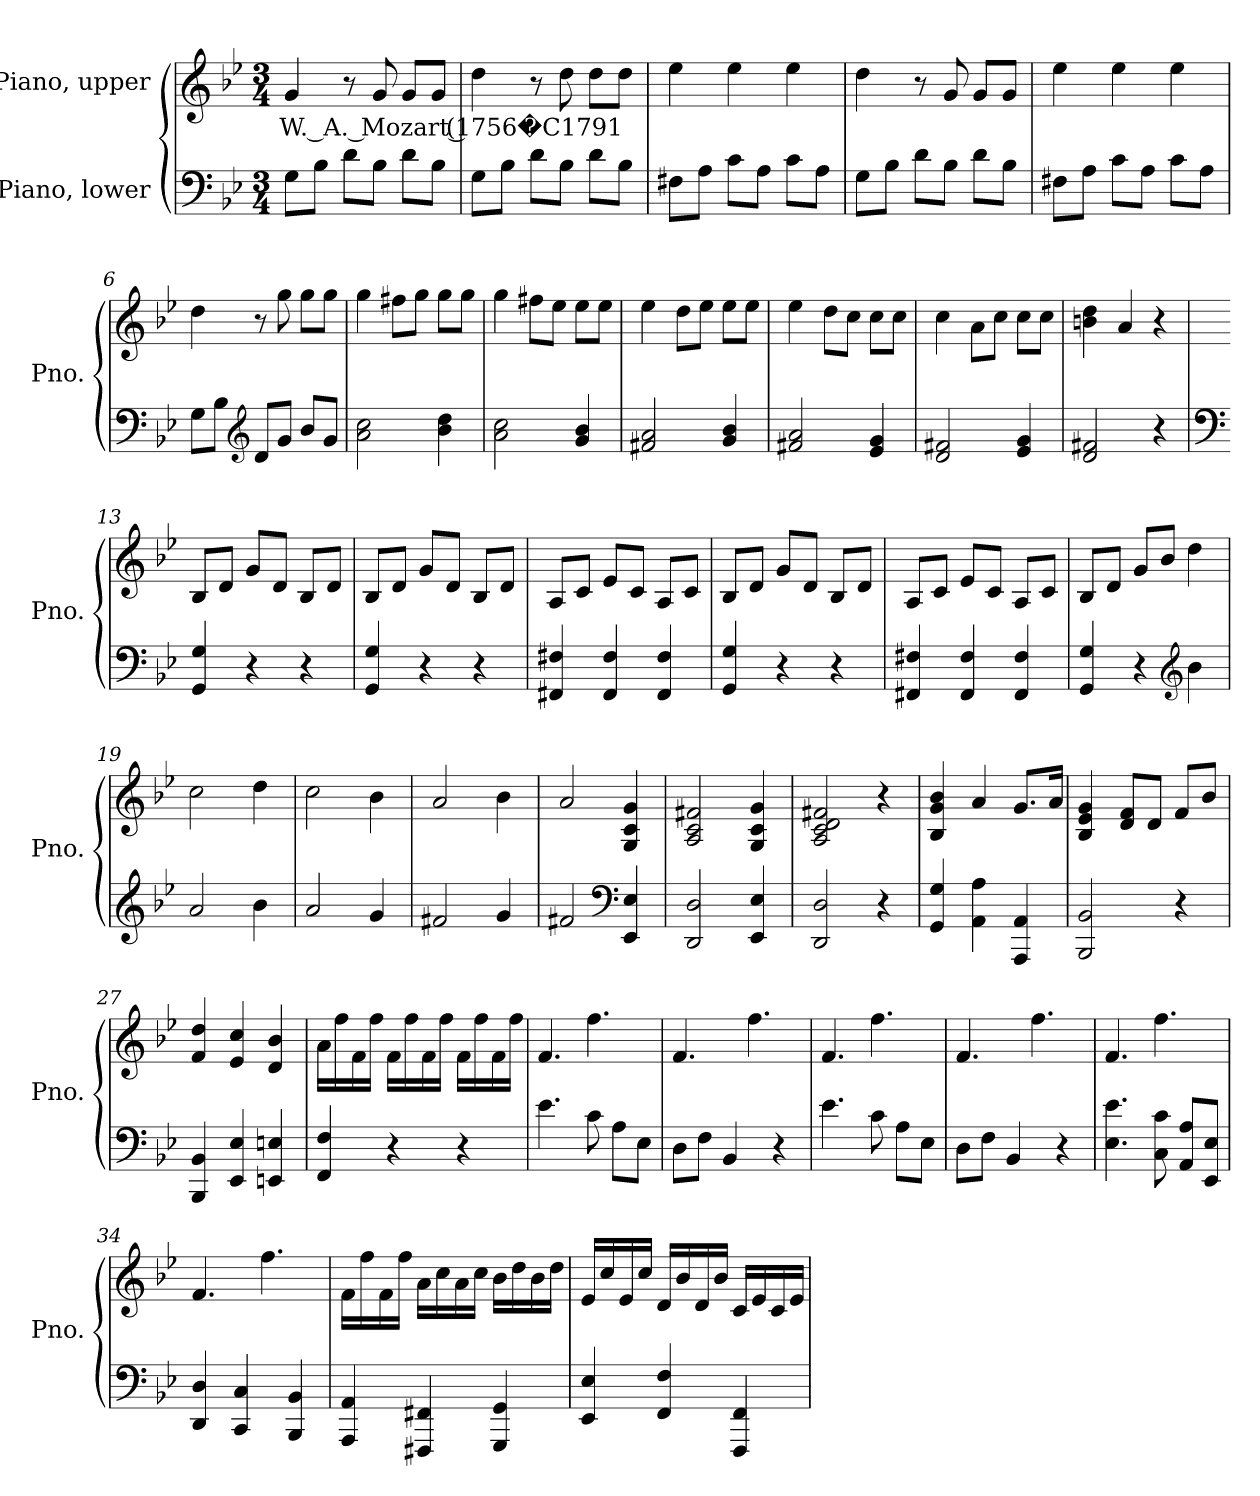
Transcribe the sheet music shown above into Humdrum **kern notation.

**kern	**kern	**text
*part2	*part1	*part1
*staff2	*staff1	*staff1
*I"Piano, lower	*I"Piano, upper	*
*I'Pno.	*I'Pno.	*
*clefF4	*clefG2	*
*k[b-e-]	*k[b-e-]	*
*M3/4	*M3/4	*
*MM120	*MM120	*
=1	=1	=1
!	!	!LO:LY:b
8G\L	4g/	W. A. Mozart (1756�C1791
8B-\J	.	.
8d\L	8r	.
8B-\J	8g/	.
8d\L	8g/L	.
8B-\J	8g/J	.
=2	=2	=2
8G\L	4dd\	.
8B-\J	.	.
8d\L	8r	.
8B-\J	8dd\	.
8d\L	8dd\L	.
8B-\J	8dd\J	.
=3	=3	=3
8F#X\L	4ee-\	.
8A\J	.	.
8c\L	4ee-\	.
8A\J	.	.
8c\L	4ee-\	.
8A\J	.	.
!!LO:LB:g=z
=4	=4	=4
8G\L	4dd\	.
8B-\J	.	.
8d\L	8r	.
8B-\J	8g/	.
8d\L	8g/L	.
8B-\J	8g/J	.
=5	=5	=5
8F#X\L	4ee-\	.
8A\J	.	.
8c\L	4ee-\	.
8A\J	.	.
8c\L	4ee-\	.
8A\J	.	.
=6	=6	=6
8G\L	4dd\	.
8B-\J	.	.
*clefG2	*	*
8d/L	8r	.
8g/J	8gg\	.
8b-/L	8gg\L	.
8g/J	8gg\J	.
=7	=7	=7
2a\ 2cc\	4gg\	.
.	8ff#X\L	.
.	8gg\J	.
4b-\ 4dd\	8gg\L	.
.	8gg\J	.
=8	=8	=8
2a\ 2cc\	4gg\	.
.	8ff#X\L	.
.	8ee-\J	.
4g/ 4b-/	8ee-\L	.
.	8ee-\J	.
=9	=9	=9
2f#X/ 2a/	4ee-\	.
.	8dd\L	.
.	8ee-\J	.
4g/ 4b-/	8ee-\L	.
.	8ee-\J	.
!!LO:LB:g=z
=10	=10	=10
2f#X/ 2a/	4ee-\	.
.	8dd\L	.
.	8cc\J	.
4e-/ 4g/	8cc\L	.
.	8cc\J	.
=11	=11	=11
2d/ 2f#X/	4cc\	.
.	8a\L	.
.	8cc\J	.
4e-/ 4g/	8cc\L	.
.	8cc\J	.
=12	=12	=12
2d/ 2f#X/	4bn\ 4dd\	.
.	4a/	.
4r	4r	.
=13	=13	=13
*clefF4	*	*
4GG/ 4G/	8B-/L	.
.	8d/J	.
4r	8g/L	.
.	8d/J	.
4r	8B-/L	.
.	8d/J	.
=14	=14	=14
4GG/ 4G/	8B-/L	.
.	8d/J	.
4r	8g/L	.
.	8d/J	.
4r	8B-/L	.
.	8d/J	.
=15	=15	=15
4FF#X/ 4F#X/	8A/L	.
.	8c/J	.
4FF#/ 4F#/	8e-/L	.
.	8c/J	.
4FF#/ 4F#/	8A/L	.
.	8c/J	.
!!LO:LB:g=z
=16	=16	=16
4GG/ 4G/	8B-/L	.
.	8d/J	.
4r	8g/L	.
.	8d/J	.
4r	8B-/L	.
.	8d/J	.
=17	=17	=17
4FF#X/ 4F#X/	8A/L	.
.	8c/J	.
4FF#/ 4F#/	8e-/L	.
.	8c/J	.
4FF#/ 4F#/	8A/L	.
.	8c/J	.
=18	=18	=18
4GG/ 4G/	8B-/L	.
.	8d/J	.
4r	8g/L	.
.	8b-/J	.
*clefG2	*	*
4b-\	4dd\	.
=19	=19	=19
2a/	2cc\	.
4b-\	4dd\	.
=20	=20	=20
2a/	2cc\	.
4g/	4b-\	.
=21	=21	=21
2f#X/	2a/	.
4g/	4b-\	.
=22	=22	=22
2f#X/	2a/	.
*clefF4	*	*
4EE-/ 4E-/	4G/ 4c/ 4g/	.
=23	=23	=23
2DD/ 2D/	2A/ 2c/ 2f#X/	.
4EE-/ 4E-/	4G/ 4c/ 4g/	.
!!LO:LB:g=z
=24	=24	=24
2DD/ 2D/	2A/ 2c/ 2d/ 2f#X/	.
4r	4r	.
=25	=25	=25
4GG/ 4G/	4B-/ 4g/ 4b-/	.
4AA\ 4A\	4a/	.
4AAA/ 4AA/	8.g/L	.
.	16a/Jk	.
=26	=26	=26
2BBB-/ 2BB-/	4B-/ 4e-/ 4g/	.
.	8d/ 8f/L	.
.	8d/J	.
4r	8f/L	.
.	8b-/J	.
=27	=27	=27
4BBB-/ 4BB-/	4f/ 4dd/	.
4EE-/ 4E-/	4e-/ 4cc/	.
4EEn/ 4En/	4d/ 4b-/	.
=28	=28	=28
4FF/ 4F/	16a\LL	.
.	16ff\	.
.	16f\	.
.	16ff\JJ	.
4r	16f\LL	.
.	16ff\	.
.	16f\	.
.	16ff\JJ	.
4r	16f\LL	.
.	16ff\	.
.	16f\	.
.	16ff\JJ	.
=29	=29	=29
4.e-\	4.f/	.
8c\	4.ff\	.
8A\L	.	.
8E-\J	.	.
!!LO:LB:g=z
=30	=30	=30
8D\L	4.f/	.
8F\J	.	.
4BB-/	.	.
.	4.ff\	.
4r	.	.
=31	=31	=31
4.e-\	4.f/	.
8c\	4.ff\	.
8A\L	.	.
8E-\J	.	.
=32	=32	=32
8D\L	4.f/	.
8F\J	.	.
4BB-/	.	.
.	4.ff\	.
4r	.	.
=33	=33	=33
4.E-\ 4.e-\	4.f/	.
8C\ 8c\	4.ff\	.
8AA/ 8A/L	.	.
8EE-/ 8E-/J	.	.
=34	=34	=34
4DD/ 4D/	4.f/	.
4CC/ 4C/	.	.
.	4.ff\	.
4BBB-/ 4BB-/	.	.
=35	=35	=35
4AAA/ 4AA/	16f\LL	.
.	16ff\	.
.	16f\	.
.	16ff\JJ	.
4FFF#X/ 4FF#X/	16a\LL	.
.	16cc\	.
.	16a\	.
.	16cc\JJ	.
4GGG/ 4GG/	16b-\LL	.
.	16dd\	.
.	16b-\	.
.	16dd\JJ	.
!!LO:PB:g=z
=36	=36	=36
4EE-/ 4E-/	16e-/LL	.
.	16cc/	.
.	16e-/	.
.	16cc/JJ	.
4FF/ 4F/	16d/LL	.
.	16b-/	.
.	16d/	.
.	16b-/JJ	.
4FFF/ 4FF/	16c/LL	.
.	16e-/	.
.	16c/	.
.	16e-/JJ	.
=	=	=
*-	*-	*-
